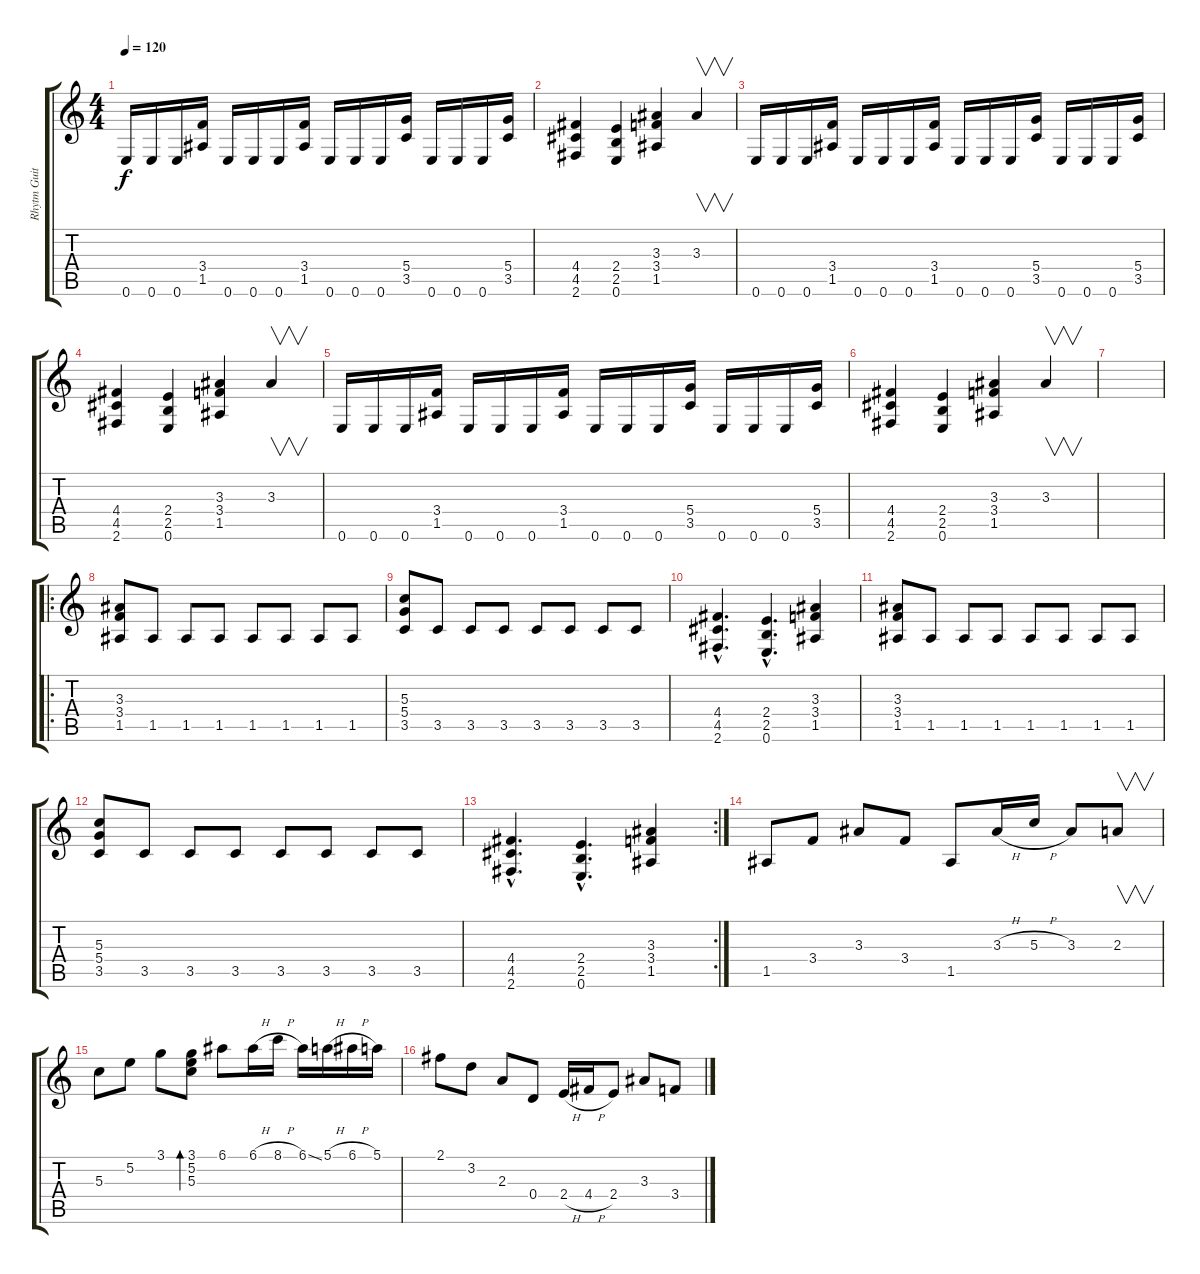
\track ("Rhytm Guitar" "Rhytm Guit") {instrument distortionguitar}
\staff {score tabs}
\tuning (E4 B3 G3 D3 A2 E2) {hide}
\ts (4 4)
\tempo 120
\clef g2
\ks c
0.6.16{dy f} 0.6.16 0.6.16 (3.4 1.5).16 0.6.16 0.6.16 0.6.16 (3.4 1.5).16 0.6.16 0.6.16 0.6.16 (5.4 3.5).16 0.6.16 0.6.16 0.6.16 (5.4 3.5).16 |
(4.4 4.5 2.6).4 (2.4 2.5 0.6).4 (3.3 3.4 1.5).4 3.3.4{v} |
0.6.16 0.6.16 0.6.16 (3.4 1.5).16 0.6.16 0.6.16 0.6.16 (3.4 1.5).16 0.6.16 0.6.16 0.6.16 (5.4 3.5).16 0.6.16 0.6.16 0.6.16 (5.4 3.5).16 |
(4.4 4.5 2.6).4 (2.4 2.5 0.6).4 (3.3 3.4 1.5).4 3.3.4{v} |
0.6.16 0.6.16 0.6.16 (3.4 1.5).16 0.6.16 0.6.16 0.6.16 (3.4 1.5).16 0.6.16 0.6.16 0.6.16 (5.4 3.5).16 0.6.16 0.6.16 0.6.16 (5.4 3.5).16 |
(4.4 4.5 2.6).4 (2.4 2.5 0.6).4 (3.3 3.4 1.5).4 3.3.4{v} |
|
\ro
(3.3 3.4 1.5).8 1.5.8 1.5.8 1.5.8 1.5.8 1.5.8 1.5.8 1.5.8 |
(5.3 5.4 3.5).8 3.5.8 3.5.8 3.5.8 3.5.8 3.5.8 3.5.8 3.5.8 |
(4.4{hac} 4.5{hac} 2.6{hac}).4{d} (2.4{hac} 2.5{hac} 0.6{hac}).4{d} (3.3 3.4 1.5).4 |
(3.3 3.4 1.5).8 1.5.8 1.5.8 1.5.8 1.5.8 1.5.8 1.5.8 1.5.8 |
(5.3 5.4 3.5).8 3.5.8 3.5.8 3.5.8 3.5.8 3.5.8 3.5.8 3.5.8 |
\rc 2
(4.4{hac} 4.5{hac} 2.6{hac}).4{d} (2.4{hac} 2.5{hac} 0.6{hac}).4{d} (3.3 3.4 1.5).4 |
1.5.8{instrument acousticguitarsteel} 3.4.8 3.3.8 3.4.8 1.5.8 3.3{h}.16 5.3{h}.16 3.3.8 2.3.8{v} |
5.3.8 5.2.8 3.1.8 (3.1 5.2 5.3).8{bd 480} 6.1.8 6.1{h}.16 8.1{h}.16 6.1{ss}.16 5.1{h}.16 6.1{h}.16 5.1.16 |
2.1.8 3.2.8 2.3.8 0.4.8 2.4{h}.16 4.4{h}.16 2.4.8 3.3.8 3.4.8
